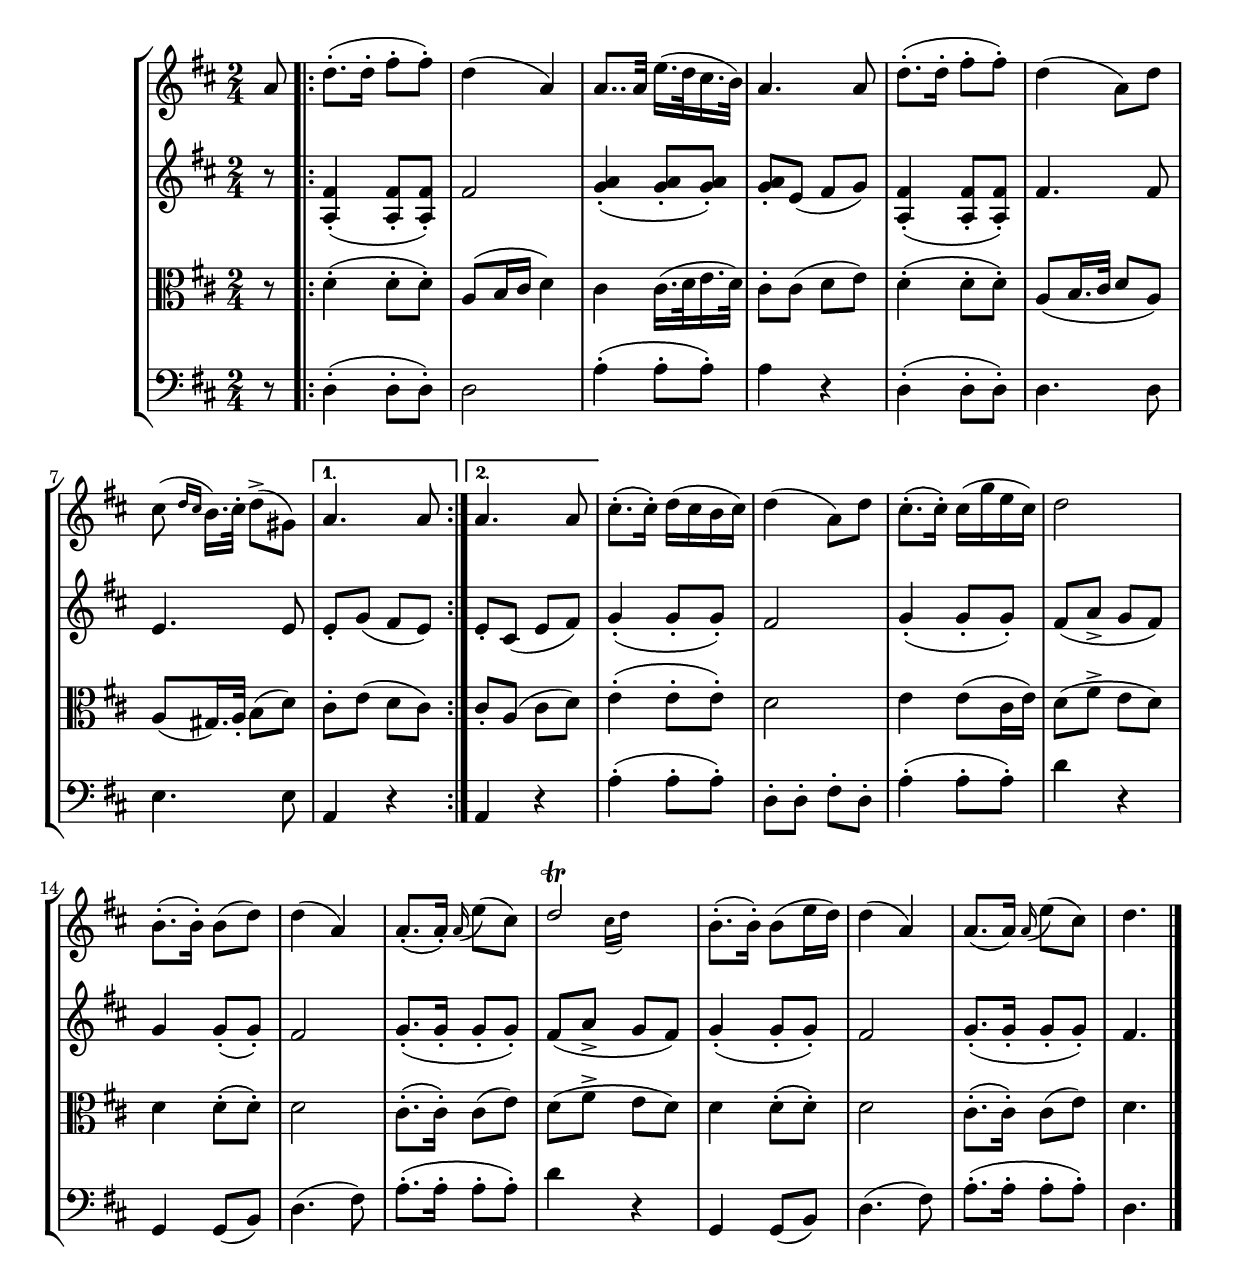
vI={
\time 2/4
\key d \major
\relative c''{\partial 8*1 a8 \repeat volta 2 
{ d8.-.( d16-. fis8-. fis-.) d4( a) a8.. a32 e'16.( d32 cis16. b32) a4. a8 d8.-.( d16-. fis8-. fis-.) d4( a8) d cis( \grace{d16[ cis]} b16.) cis32-. d8->( gis,)} \alternative{{a4. a8}{a4. a8}} cis8.-.( cis16-.) d( cis b cis) d4( a8) d8 cis8.-.( cis16-.)
cis( g' e cis) d2 b8.-.( b16-.) b8( d) d4( a) a8.-.( a16-.) \appoggiatura a16 e'8( cis)
<<{ d2\trill}\\{s4 \grace {cis16[( d])} s4} >> b8.-.( b16-.) b8( e16 d) d4( a) a8.( a16) \appoggiatura a16 e'8( cis) d4. \bar "|."}}

vII={
\time 2/4
\key d \major
\relative c'{\partial 8*1 r8 \repeat volta 2 
	{<fis a,>4-.( <fis a,>8-. <fis a,>-.) fis2 <g a>4-.( <g a>8-. <g a>-.) <g a>8-. e( fis g) <fis a,>4-.( <fis a,>8-. <fis a,>-.) fis4. fis8 e4. e8 }
	\alternative {{e-. g( fis e)}{e-. cis( e fis)}}
	g4-.( g8-. g-.) fis2 g4-.( g8-. g-.) fis( a-> g fis) g4 g8-.( g-.)  fis2 
g8.-.( g16-. g8-. g-.)  fis( a-> g fis) g4-.( g8-. g-.) fis2 g8.-.( g16-. g8-. g-.) fis4.}}
	
va={
\time 2/4
\key d \major
\relative c'{\partial 8*1 r8 \repeat volta 2 
	{d4-.( d8-. d-.) a8( b16 cis d4) cis4 cis16.( d32 e16. d32) cis8-. cis( d e) d4-.( d8-. d-.) a8( b16. cis32 d8 a) a( gis16.) a32-. b8( d) }
	\alternative {{ cis8-. e( d cis)}{ cis-. a( cis d)}}
	e4-.( e8-. e-.) d2 e4 e8( cis16 e) d8( fis-> e d) d4 d8-.( d-.) d2
	cis8.-.( cis16-.) cis8( e) d( fis-> e d) d4 d8-.( d-.) d2 cis8.-.( cis16-.) cis8( e) d4.}}
	
vc={
\time 2/4
\key d \major
\relative c {\partial 8*1 r8 \repeat volta 2 
	{d4-.( d8-. d-.)  d2 a'4-.( a8-. a-.) a4 r d,4-.( d8-. d-.) d4. d8 e4. e8 }
	\alternative {{ a,4 r}{a4 r}}
	a'4-.( a8-. a-.) d,-. d-. fis-. d-. a'4-.( a8-. a-.) d4 r g,,4 g8( b) 
	d4.( fis8) a8.-.( a16-. a8-. a-.) d4 r g,, g8( b) d4.( fis8) a8.-.( a16-. a8-. a-.) d,4.
}}

\score {

\new StaffGroup <<

\new Staff = "VoI"  {\clef treble \vI}
\new Staff = "VoII" {\clef treble \vII}
\new Staff = "Va" {\clef alto \va}
\new Staff = "Vc" {\clef bass \vc}
>>

\layout { }
\midi {	}

}	

%{\score {

\new StaffGroup <<

\new Staff = "VoI"  {\clef treble \vI}
\new Staff = "Va" {\clef alto \vII}
\new Staff = "Vc" {\clef bass \va}
\new Staff = "Kb" {\clef bass \vc}
>>

\layout { }
\midi {	}

}%}